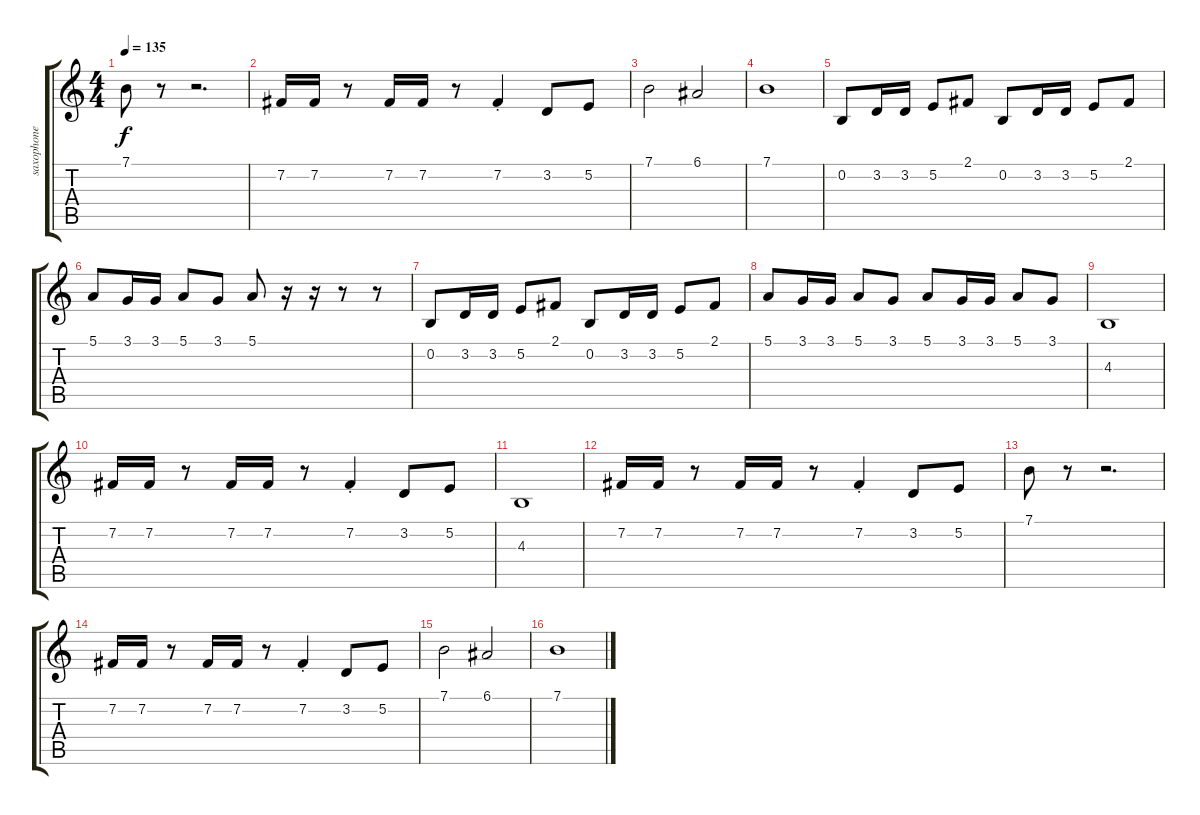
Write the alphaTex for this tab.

\track ("saxophone ( J-F ) " "saxophone ") {instrument baritonesax}
\staff {score tabs}
\tuning (E4 B3 G3 D3 A2 E2) {hide}
\ts (4 4)
\tempo 135
\clef g2
\ks c
7.1.8{dy f} r.8 r.2{d} |
7.2.16 7.2.16 r.8 7.2.16 7.2.16 r.8 7.2{st}.4 3.2.8 5.2.8 |
7.1.2 6.1.2 |
7.1.1 |
0.2.8 3.2.16 3.2.16 5.2.8 2.1.8 0.2.8 3.2.16 3.2.16 5.2.8 2.1.8 |
5.1.8 3.1.16 3.1.16 5.1.8 3.1.8 5.1.8 r.16 r.16 r.8 r.8 |
0.2.8 3.2.16 3.2.16 5.2.8 2.1.8 0.2.8 3.2.16 3.2.16 5.2.8 2.1.8 |
5.1.8 3.1.16 3.1.16 5.1.8 3.1.8 5.1.8 3.1.16 3.1.16 5.1.8 3.1.8 |
4.3.1 |
7.2.16 7.2.16 r.8 7.2.16 7.2.16 r.8 7.2{st}.4 3.2.8 5.2.8 |
4.3.1 |
7.2.16 7.2.16 r.8 7.2.16 7.2.16 r.8 7.2{st}.4 3.2.8 5.2.8 |
7.1.8 r.8 r.2{d} |
7.2.16 7.2.16 r.8 7.2.16 7.2.16 r.8 7.2{st}.4 3.2.8 5.2.8 |
7.1.2 6.1.2 |
7.1.1
